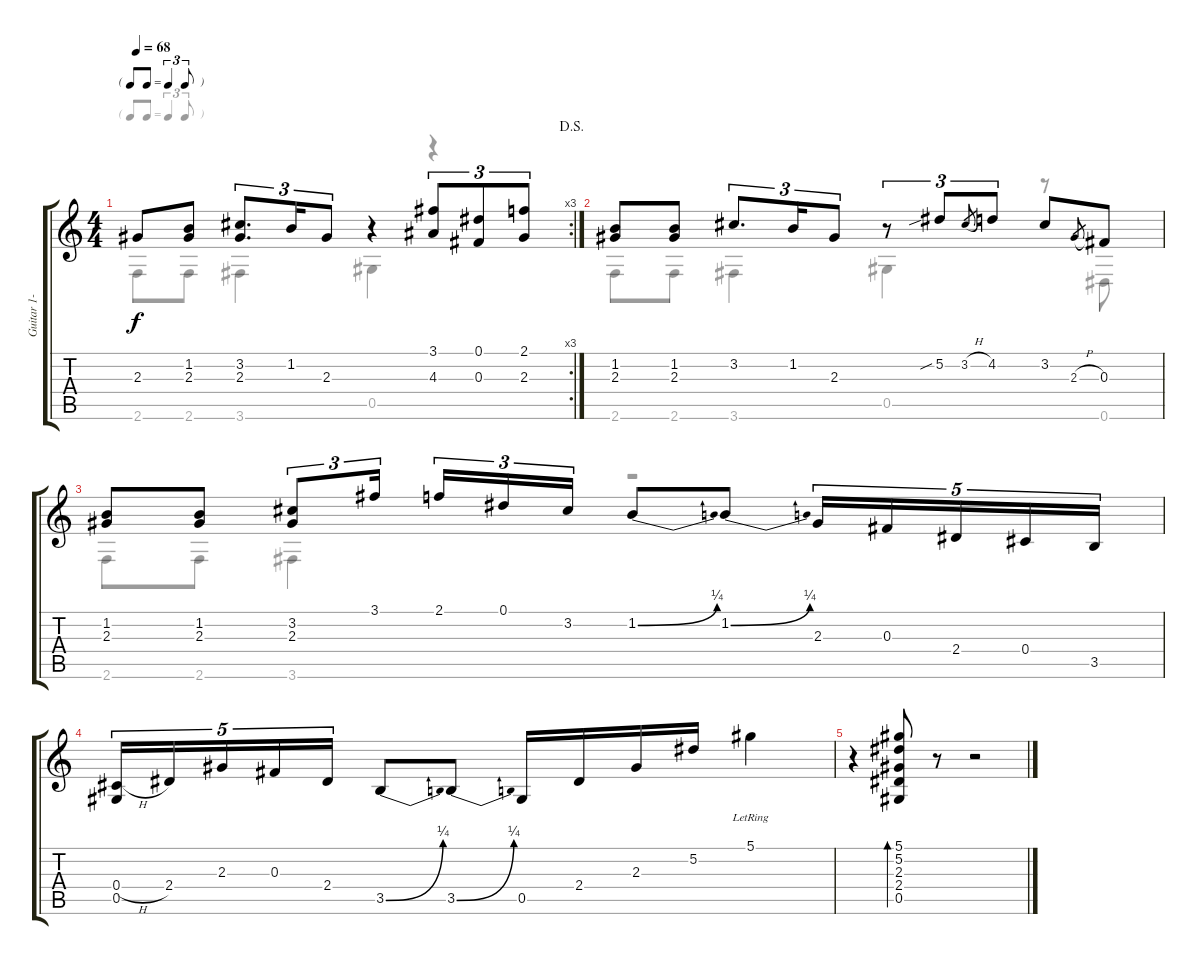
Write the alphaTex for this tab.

\track ("Guitar 1- acoustic" "Guitar 1- ") {instrument acousticguitarsteel}
\staff {score tabs}
\tuning (Eb4 Bb3 Gb3 Db3 Ab2 Eb2) {hide}
\voice
\rc 3
\ts (4 4)
\tf triplet8th
\jump dalsegno
\tempo 68
\clef g2
\ks c
2.3.8{dy f} (1.2 2.3).8 (3.2 2.3).8{d tu (3 2)} 1.2.16{tu (3 2)} 2.3.8{tu (3 2)} r.4 (3.1 4.3).8{tu (3 2)} (0.1 0.3).8{tu (3 2)} (2.1 2.3).8{tu (3 2)} |
(1.2 2.3).8 (1.2 2.3).8 3.2.8{d tu (3 2)} 1.2.16{tu (3 2)} 2.3.8{tu (3 2)} r.8{tu (3 2)} 5.2{sib}.8{tu (3 2)} 3.2{h}.8{gr} 4.2.8{tu (3 2)} 3.2.8 2.3{h}.8{gr} 0.3.8 |
(1.2 2.3).8 (1.2 2.3).8 (3.2 2.3).8{tu (3 2)} 3.1.16{tu (3 2) beam splitsecondary} 2.1.16{tu (3 2)} 0.1.16{tu (3 2)} 3.2.16{tu (3 2)} 1.2{be (bend 0 0 60 1)}.8 1.2{be (bend 0 0 60 1)}.8 2.3.16{tu (5 4)} 0.3.16{tu (5 4)} 2.4.16{tu (5 4)} 0.4.16{tu (5 4)} 3.5.16{tu (5 4)} |
(0.4{h} 0.5).16{tu (5 4)} 2.4.16{tu (5 4)} 2.3.16{tu (5 4)} 0.3.16{tu (5 4)} 2.4.16{tu (5 4)} 3.5{be (bend 0 0 60 1)}.8 3.5{be (bend 0 0 60 1)}.8 0.5.16 2.4.16 2.3.16 5.2.16 5.1{lr}.4 |
r.4 (5.1 5.2 2.3 2.4 0.5).8{bd 30} r.8 r.2
\voice
\clef g2
\ottava regular
\simile none
\ks c
2.6.8{dy f} 2.6.8 3.6.4 0.5.4 r.4 |
2.6.8 2.6.8 3.6.4 0.5.4 r.8 0.6.8 |
2.6.8 2.6.8 3.6.4 r.2 |
|
